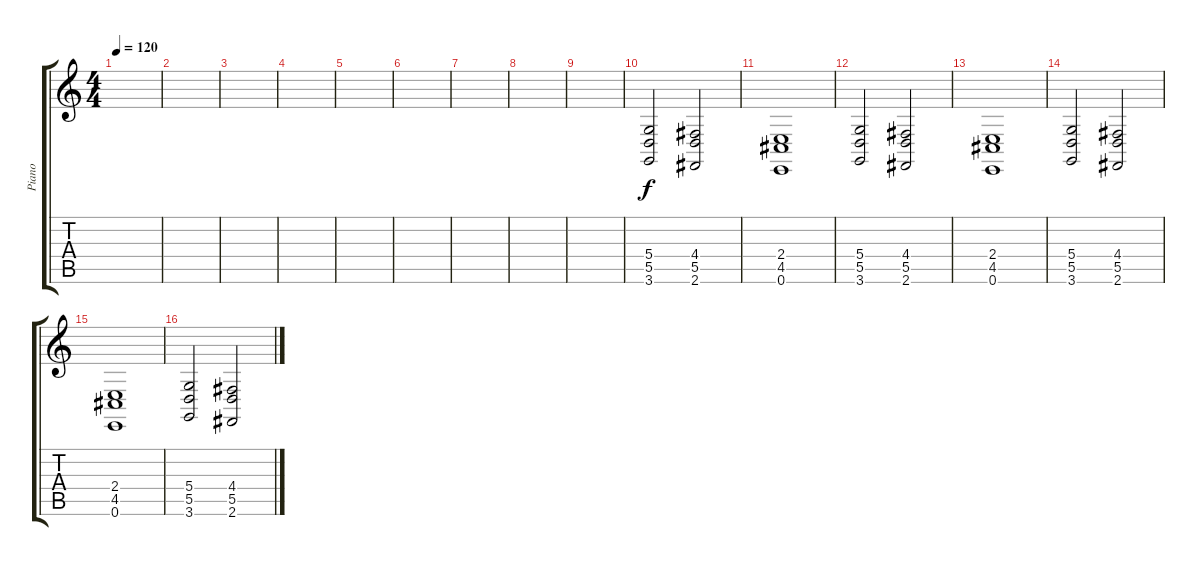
\track ("Piano" "Piano") {instrument honkytonkpiano}
\staff {score tabs}
\tuning (E4 B3 G3 D3 A2 E2) {hide}
\ts (4 4)
\tempo 120
\clef g2
\ks c
|
|
|
|
|
|
|
|
|
(5.4 5.5 3.6).2 (4.4 5.5 2.6).2 |
(2.4 4.5 0.6).1 |
(5.4 5.5 3.6).2 (4.4 5.5 2.6).2 |
(2.4 4.5 0.6).1 |
(5.4 5.5 3.6).2 (4.4 5.5 2.6).2 |
(2.4 4.5 0.6).1 |
(5.4 5.5 3.6).2 (4.4 5.5 2.6).2
